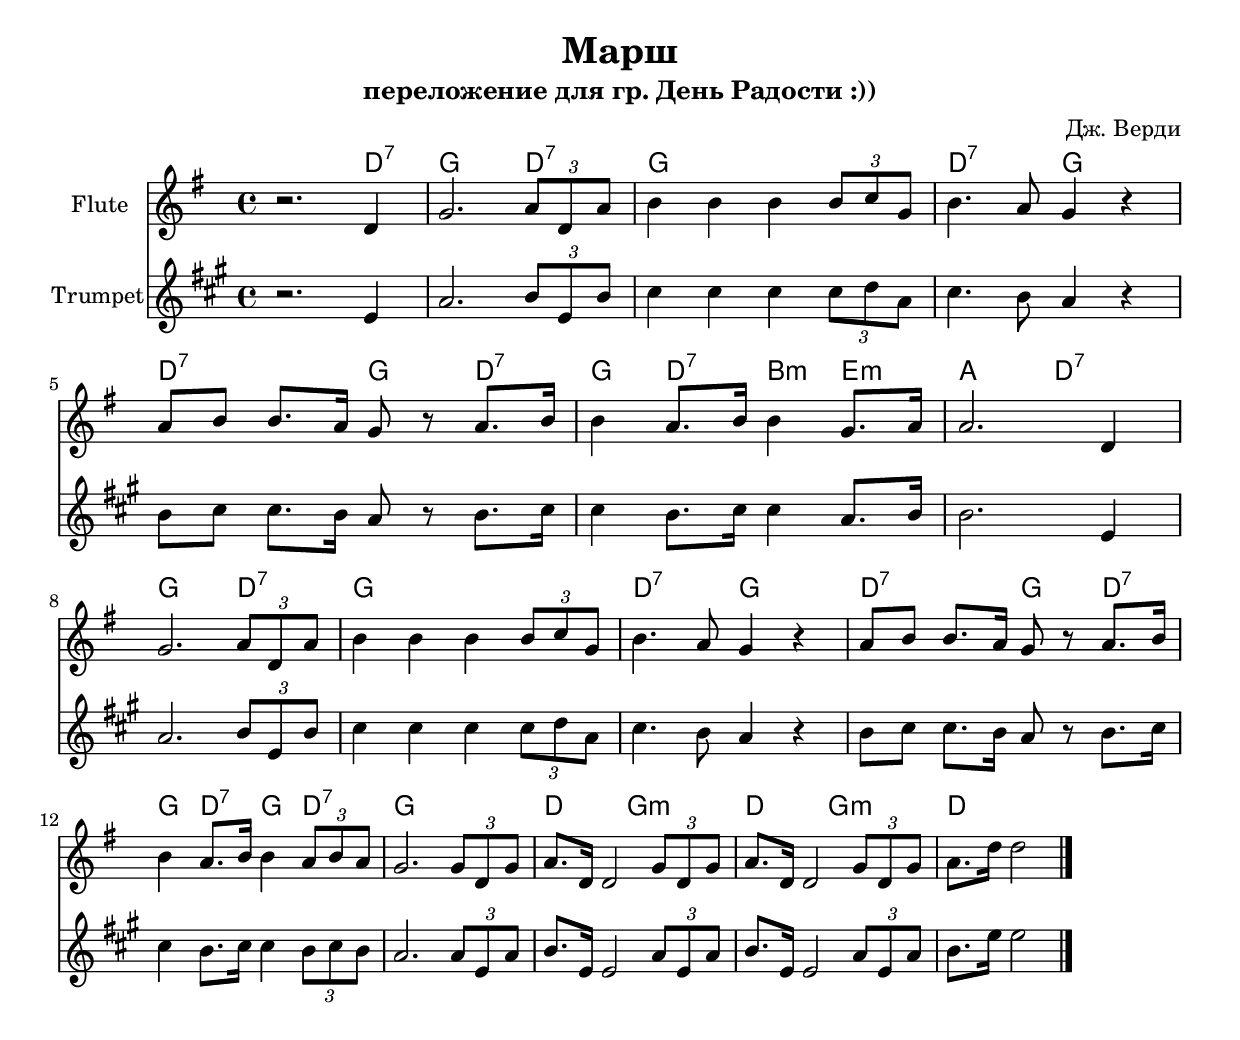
\version "2.18.2"

\header {
  title = "Марш"
  subtitle="переложение для гр. День Радости :))"
  composer = "Дж. Верди"
}

longBar = #(define-music-function (parser location ) ( ) #{ \once \override Staff.BarLine.bar-extent = #'(-3 . 3) #})

HA = \chordmode {as2. es4:7 | as1 | es2:7 as2 | es2:7 as4 es4:7 |}
Hrm = \chordmode {\transpose as g {
  s2. es4:7 |
  \HA as4 es:7 c:m f:m | bes2 es:7 |
  \HA as4 es:7 as es:7 | as1 |
  
  es2 as2:m | es2 as2:m | es1 |
}}

ThA = \relative c'' { 
  as2. \tuplet 3/2 {bes8 es, bes'} | 
  c4 c c \tuplet 3/2 {c8 des as} | 
  c4. bes8 as4 r4 | 
}
ThB = \relative c''{
  bes8 c c8. bes16 as8 r bes8. c16 | 
  c4 bes8. c16 c4 
}
hornA = \relative c''{ \tuplet 3/2 {as8 es as} | bes8. }

ThW = \transpose as g{
  \key as \major
  \relative c' {r2. es4 | } \ThA
  \ThB \relative c''{ as8. bes16 | bes2. es,4 |} \break
  \ThA
  \ThB \relative c''{\tuplet 3/2 {bes8 c bes} | as2.}
  {
    \hornA \relative c'{ es16 es2}
    \hornA \relative c'{ es16 es2}
    \hornA \relative c''{ es16 es2}
  }
  \bar "|."
}

PA = {
	\tag #'Harmony {\Hrm }
	\tag #'Trumpet {\transpose bes c'{
	  \ThW
	}}
	\tag #'Flute {
	  \ThW
	}
}



Music = {
	\PA 
}



<<
	\new ChordNames{ 
		\keepWithTag #'Harmony \Music
	}
	\new Staff{ 
		\clef treble 
		\time 4/4
		\set Staff.instrumentName = "Flute"
		\compressFullBarRests
		\keepWithTag #'Flute \Music
	}
	\new Staff{ 
		\clef treble 
		\time 4/4
		\set Staff.instrumentName = "Trumpet"
		\compressFullBarRests
		\keepWithTag #'Trumpet \Music
	}
>>





